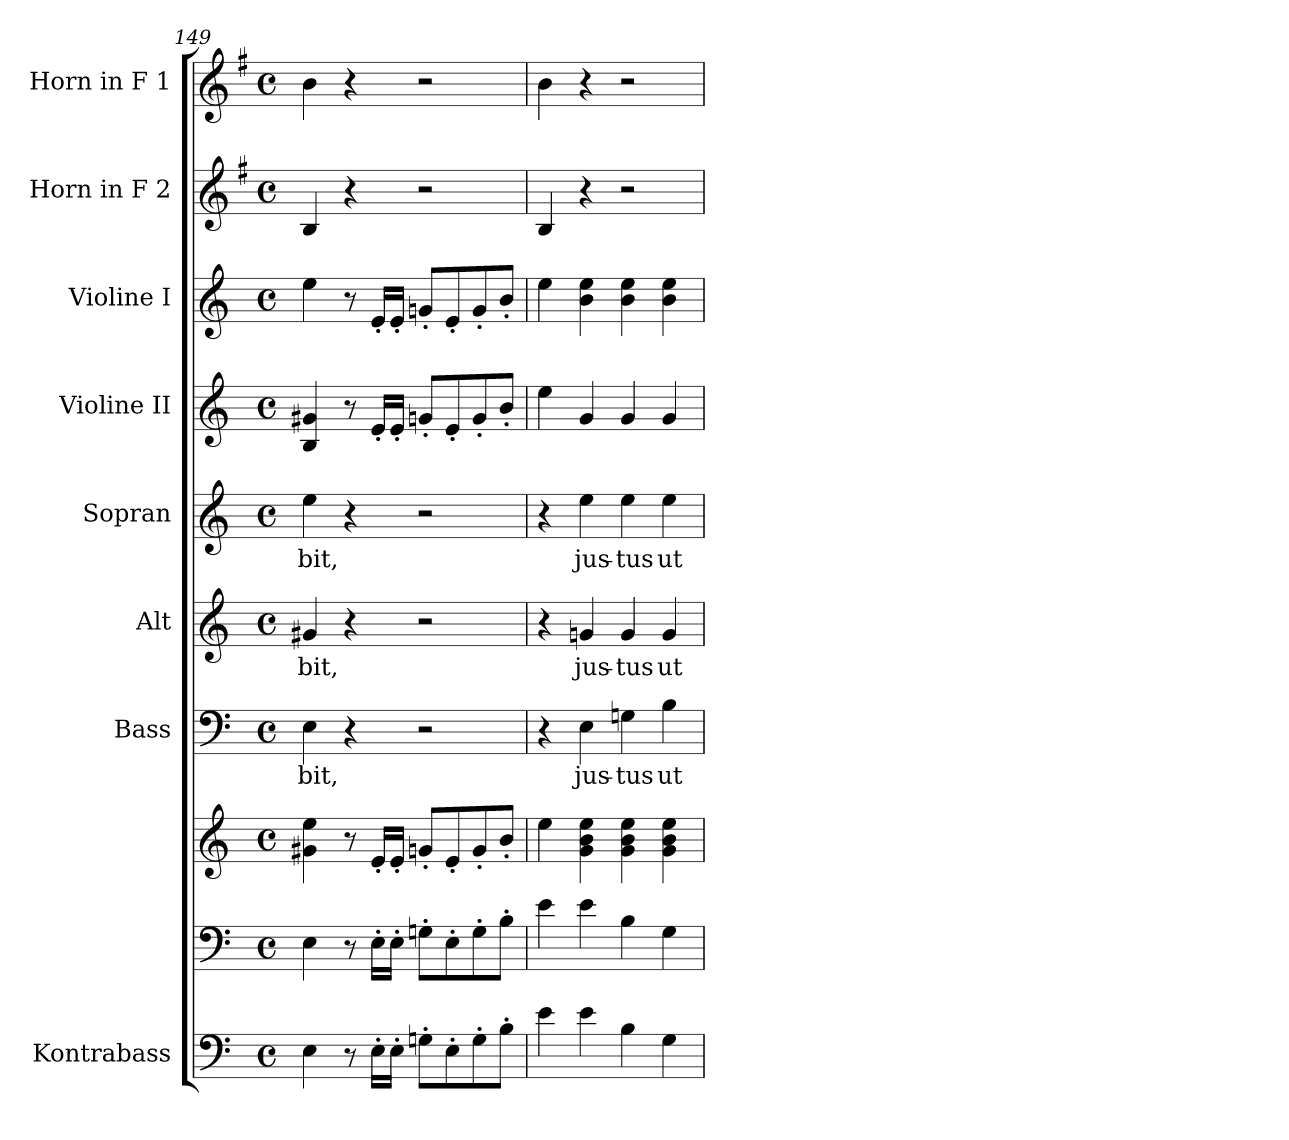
**kern	**kern	**kern	**kern	**text	**kern	**text	**kern	**text	**kern	**kern	**kern	**kern
*part9	*part8	*part8	*part7	*part7	*part6	*part6	*part5	*part5	*part4	*part3	*part2	*part1
*staff10	*staff9	*staff8	*staff7	*staff7	*staff6	*staff6	*staff5	*staff5	*staff4	*staff3	*staff2	*staff1
*I"Kontrabass	*	*	*I"Bass	*	*I"Alt	*	*I"Sopran	*	*I"Violine II	*I"Violine I	*I"Horn in F 2	*I"Horn in F 1
*I'Kb.	*	*	*I'B.	*	*I'A.	*	*I'S.	*	*I'Vl. II	*I'Vl. I	*	*
*clefF4	*clefF4	*clefG2	*clefF4	*	*clefG2	*	*clefG2	*	*clefG2	*clefG2	*clefG2	*clefG2
*ITrd7c12	*	*	*	*	*	*	*	*	*	*	*ITrd4c7	*ITrd4c7
*k[]	*k[]	*k[]	*k[]	*	*k[]	*	*k[]	*	*k[]	*k[]	*k[]	*k[]
*C:	*C:	*C:	*C:	*	*C:	*	*C:	*	*C:	*C:	*C:	*C:
*M4/4	*M4/4	*M4/4	*M4/4	*	*M4/4	*	*M4/4	*	*M4/4	*M4/4	*M4/4	*M4/4
*met(c)	*met(c)	*met(c)	*met(c)	*	*met(c)	*	*met(c)	*	*met(c)	*met(c)	*met(c)	*met(c)
=149	=149	=149	=149	=149	=149	=149	=149	=149	=149	=149	=149	=149
!	!	!	!	!LO:LY:b	!	!LO:LY:b	!	!LO:LY:b	!	!	!	!
4EE\	4E\	4g#X\ 4ee\	4E\	-bit,	4g#X/	-bit,	4ee\	-bit,	4B/ 4g#X/	4ee\	4E/	4e\
8r	8r	8r	4r	.	4r	.	4r	.	8r	8r	4r	4r
16EE'>\LL	16E'>\LL	16e'</LL	.	.	.	.	.	.	16e'</LL	16e'</LL	.	.
16EE'>\JJ	16E'>\JJ	16e'</JJ	.	.	.	.	.	.	16e'</JJ	16e'</JJ	.	.
8GGn'>\L	8Gn'>\L	8gn'</L	2r	.	2r	.	2r	.	8gn'</L	8gn'</L	2r	2r
8EE'>\	8E'>\	8e'</	.	.	.	.	.	.	8e'</	8e'</	.	.
8GG'>\	8G'>\	8g'</	.	.	.	.	.	.	8g'</	8g'</	.	.
8BB'>\J	8B'>\J	8b'</J	.	.	.	.	.	.	8b'</J	8b'</J	.	.
!!LO:PB:g=z
=150	=150	=150	=150	=150	=150	=150	=150	=150	=150	=150	=150	=150
4E\	4e\	4ee\	4r	.	4r	.	4r	.	4ee\	4ee\	4E/	4e\
!	!	!	!	!LO:LY:b	!	!LO:LY:b	!	!LO:LY:b	!	!	!	!
4E\	4e\	4g\ 4b\ 4ee\	4E\	jus-	4gn/	jus-	4ee\	jus-	4g/	4b\ 4ee\	4r	4r
!	!	!	!	!LO:LY:b	!	!LO:LY:b	!	!LO:LY:b	!	!	!	!
4BB\	4B\	4g\ 4b\ 4ee\	4Gn\	-tus	4g/	-tus	4ee\	-tus	4g/	4b\ 4ee\	2r	2r
!	!	!	!	!LO:LY:b	!	!LO:LY:b	!	!LO:LY:b	!	!	!	!
4GG\	4G\	4g\ 4b\ 4ee\	4B\	ut	4g/	ut	4ee\	ut	4g/	4b\ 4ee\	.	.
=	=	=	=	=	=	=	=	=	=	=	=	=
*-	*-	*-	*-	*-	*-	*-	*-	*-	*-	*-	*-	*-
